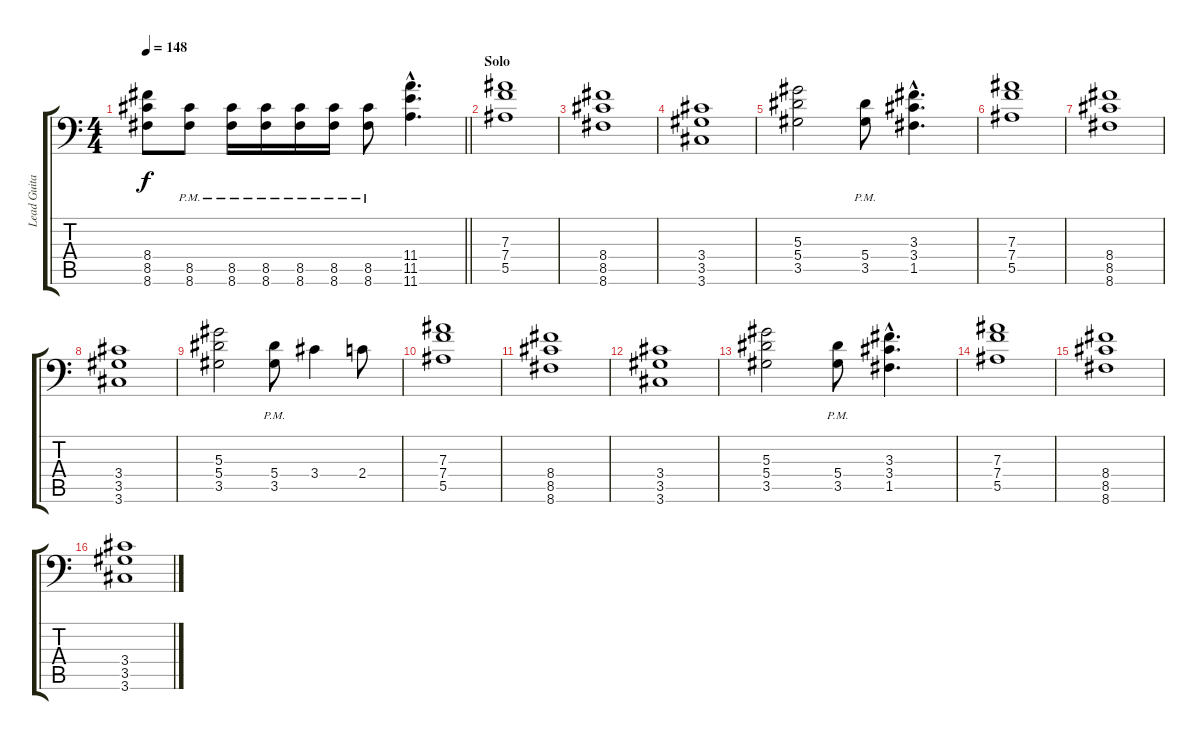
\track ("Lead Guitar" "Lead Guita") {instrument distortionguitar}
\staff {score tabs}
\tuning (C4 G3 Eb3 Bb2 F2 Bb1) {hide}
\ts (4 4)
\tempo 148
\clef f4
\barLineRight lightlight
\ks c
(8.4 8.5 8.6).8{dy f} (8.5{pm} 8.6{pm}).8 (8.5{pm} 8.6{pm}).16 (8.5{pm} 8.6{pm}).16 (8.5{pm} 8.6{pm}).16 (8.5{pm} 8.6{pm}).16 (8.5{pm} 8.6{pm}).8 (11.4{hac} 11.5{hac} 11.6{hac}).4{d} |
\section ("" "Solo")
(7.3 7.4 5.5).1 |
(8.4 8.5 8.6).1 |
(3.4 3.5 3.6).1 |
(5.3 5.4 3.5).2 (5.4{pm} 3.5{pm}).8 (3.3{hac} 3.4{hac} 1.5{hac}).4{d} |
(7.3 7.4 5.5).1 |
(8.4 8.5 8.6).1 |
(3.4 3.5 3.6).1 |
(5.3 5.4 3.5).2 (5.4{pm} 3.5{pm}).8 3.4.4 2.4.8 |
(7.3 7.4 5.5).1 |
(8.4 8.5 8.6).1 |
(3.4 3.5 3.6).1 |
(5.3 5.4 3.5).2 (5.4{pm} 3.5{pm}).8 (3.3{hac} 3.4{hac} 1.5{hac}).4{d} |
(7.3 7.4 5.5).1 |
(8.4 8.5 8.6).1 |
(3.4 3.5 3.6).1
